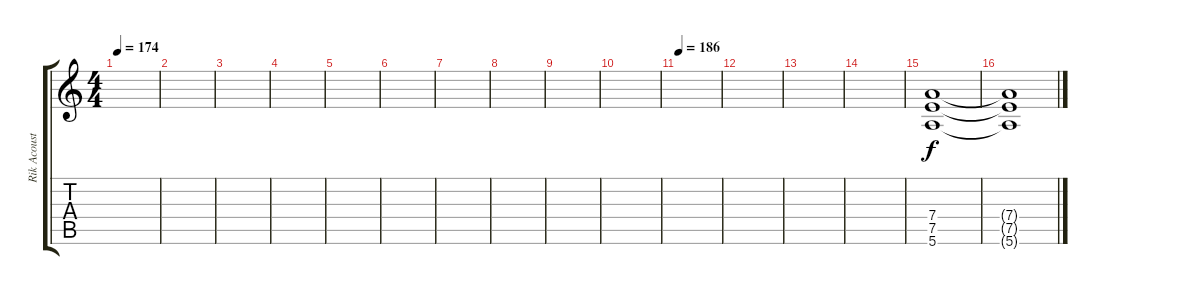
\track ("Rik Acoustic (Lead)" "Rik Acoust") {instrument electricguitarjazz}
\staff {score tabs}
\tuning (E4 B3 G3 D3 A2 E2) {hide}
\ts (4 4)
\tempo 174
\clef g2
\ks c
|
|
|
|
|
|
|
|
|
|
\tempo 186
|
|
|
|
(7.4 7.5 5.6).1 |
(7.4{t} 7.5{t} 5.6{t}).1
